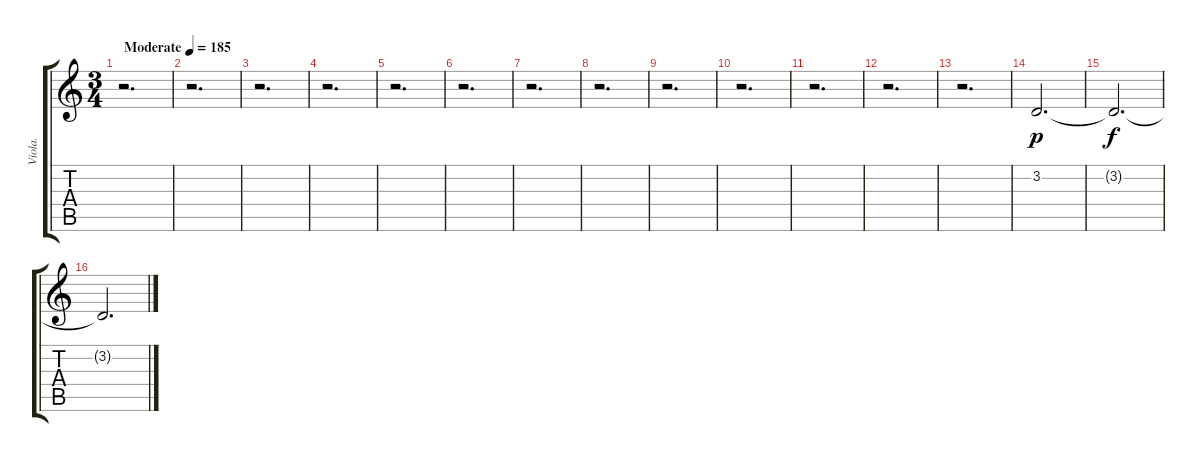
\track ("Viola." "Viola.") {instrument stringensemble2}
\staff {score tabs}
\tuning (E4 B3 G3 D3 A2 E2) {hide}
\ts (3 4)
\tempo (185 "Moderate")
\clef g2
\ks c
r.2{d dy p instrument stringensemble2} |
r.2{d} |
r.2{d} |
r.2{d} |
r.2{d} |
r.2{d} |
r.2{d} |
r.2{d} |
r.2{d} |
r.2{d} |
r.2{d} |
r.2{d} |
r.2{d} |
3.2.2{d volume 15 balance 9} |
3.2{t}.2{d dy f} |
3.2{t}.2{d}
